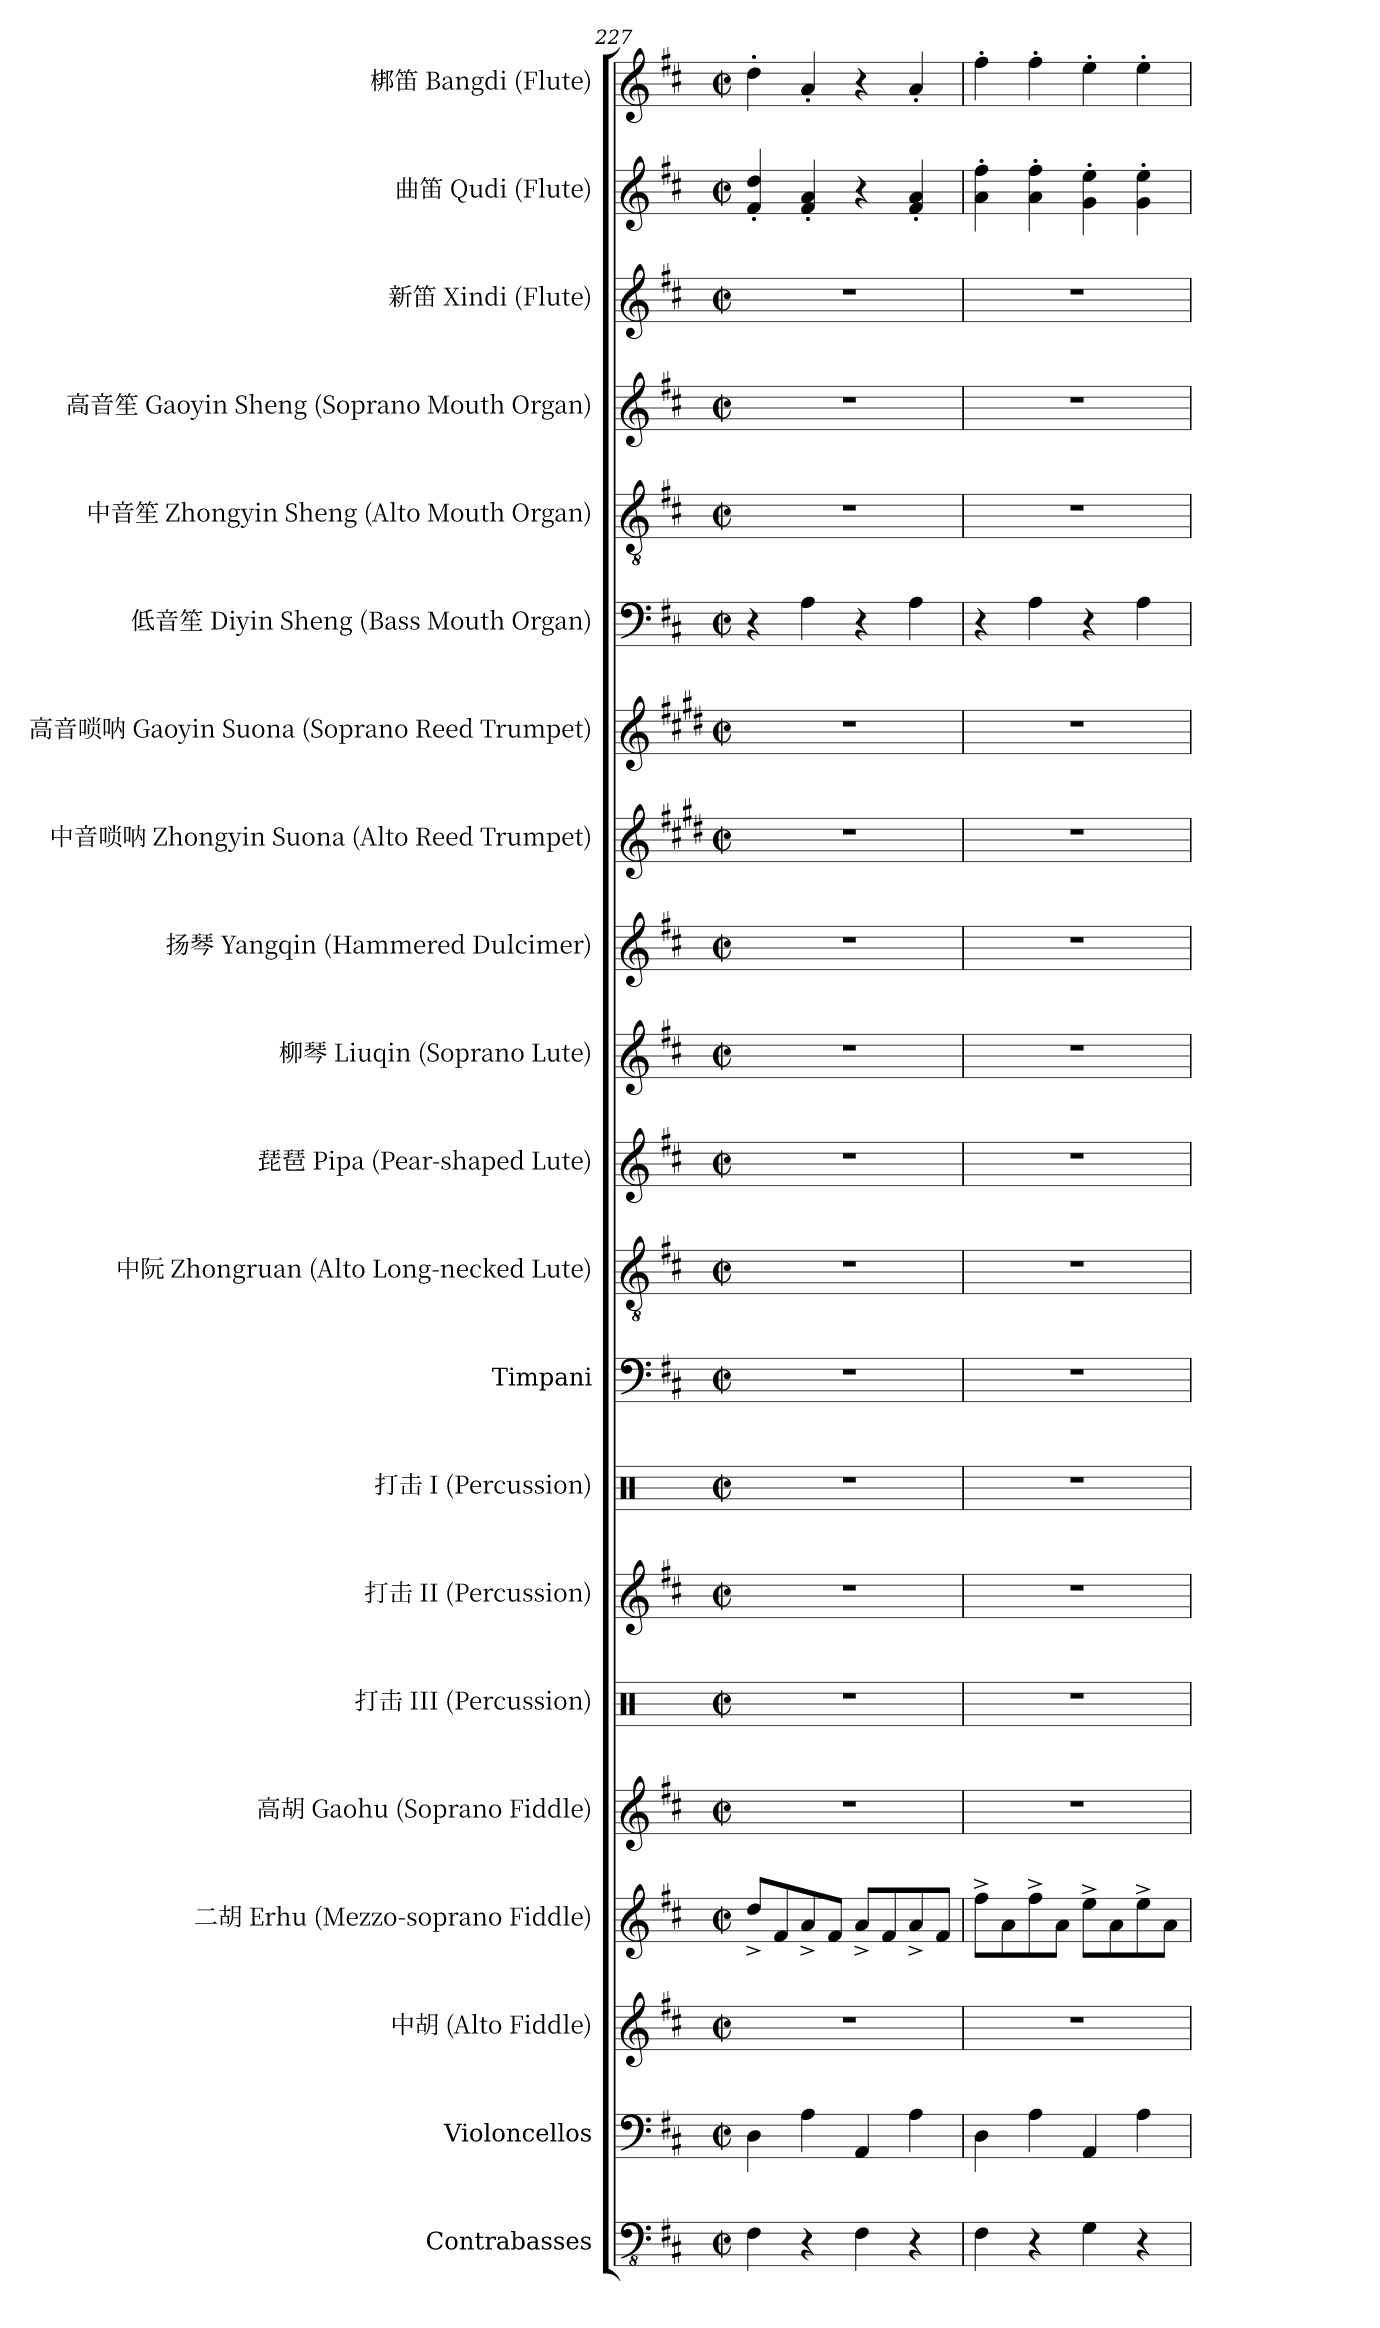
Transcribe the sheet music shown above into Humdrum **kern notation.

**kern	**kern	**kern	**kern	**kern	**kern	**kern	**kern	**kern	**kern	**kern	**kern	**kern	**kern	**kern	**kern	**kern	**kern	**kern	**kern	**kern
*part21	*part20	*part19	*part18	*part17	*part16	*part15	*part14	*part13	*part12	*part11	*part10	*part9	*part8	*part7	*part6	*part5	*part4	*part3	*part2	*part1
*staff21	*staff20	*staff19	*staff18	*staff17	*staff16	*staff15	*staff14	*staff13	*staff12	*staff11	*staff10	*staff9	*staff8	*staff7	*staff6	*staff5	*staff4	*staff3	*staff2	*staff1
*I"Contrabasses	*I"Violoncellos	*I"中胡 (Alto Fiddle)	*I"二胡 Erhu (Mezzo-soprano Fiddle)	*I"高胡 Gaohu (Soprano Fiddle)	*I"打击 III (Percussion)	*I"打击 II (Percussion)	*I"打击 I (Percussion)	*I"Timpani	*I"中阮 Zhongruan (Alto Long-necked Lute)	*I"琵琶 Pipa (Pear-shaped Lute)	*I"柳琴 Liuqin (Soprano Lute)	*I"扬琴 Yangqin  (Hammered Dulcimer)	*I"中音唢呐 Zhongyin Suona (Alto Reed Trumpet)	*I"高音唢呐 Gaoyin Suona (Soprano Reed Trumpet)	*I"低音笙 Diyin Sheng (Bass Mouth Organ)	*I"中音笙 Zhongyin Sheng (Alto Mouth Organ)	*I"高音笙 Gaoyin Sheng (Soprano Mouth Organ)	*I"新笛 Xindi (Flute)	*I"曲笛 Qudi (Flute)	*I"梆笛 Bangdi (Flute)
*I'Cbs.	*I'Vcs.	*	*	*	*I'打击 III	*I'打击 II	*I'打击 I	*I'Timp.	*	*	*	*	*	*	*	*	*	*	*	*
*clefFv4	*clefF4	*clefG2	*clefG2	*clefG2	*clefX	*clefG2	*clefX	*clefF4	*clefGv2	*clefG2	*clefG2	*clefG2	*clefG2	*clefG2	*clefF4	*clefGv2	*clefG2	*clefG2	*clefG2	*clefG2
*	*	*	*	*	*	*	*	*	*	*ITrd7c12	*	*	*ITrd1c2	*ITrd1c2	*	*	*	*	*	*
*k[f#c#]	*k[f#c#]	*k[f#c#]	*k[f#c#]	*k[f#c#]	*k[]	*k[f#c#]	*k[]	*k[f#c#]	*k[f#c#]	*k[f#c#]	*k[f#c#]	*k[f#c#]	*k[f#c#]	*k[f#c#]	*k[f#c#]	*k[f#c#]	*k[f#c#]	*k[f#c#]	*k[f#c#]	*k[f#c#]
*M2/2	*M2/2	*M2/2	*M2/2	*M2/2	*M2/2	*M2/2	*M2/2	*M2/2	*M2/2	*M2/2	*M2/2	*M2/2	*M2/2	*M2/2	*M2/2	*M2/2	*M2/2	*M2/2	*M2/2	*M2/2
*met(c|)	*met(c|)	*met(c|)	*met(c|)	*met(c|)	*met(c|)	*met(c|)	*met(c|)	*met(c|)	*met(c|)	*met(c|)	*met(c|)	*met(c|)	*met(c|)	*met(c|)	*met(c|)	*met(c|)	*met(c|)	*met(c|)	*met(c|)	*met(c|)
=227	=227	=227	=227	=227	=227	=227	=227	=227	=227	=227	=227	=227	=227	=227	=227	=227	=227	=227	=227	=227
4FF#\	4D\	1r	8dd^/L	1r	1r	1r	1r	1r	1r	1r	1r	1r	1r	1r	4r	1r	1r	1r	4f#/' 4dd/'	4dd'\
.	.	.	8f#/	.	.	.	.	.	.	.	.	.	.	.	.	.	.	.	.	.
4r	4A\	.	8a^/	.	.	.	.	.	.	.	.	.	.	.	4A\	.	.	.	4f#/' 4a/'	4a'/
.	.	.	8f#/J	.	.	.	.	.	.	.	.	.	.	.	.	.	.	.	.	.
4FF#\	4AA/	.	8a^/L	.	.	.	.	.	.	.	.	.	.	.	4r	.	.	.	4r	4r
.	.	.	8f#/	.	.	.	.	.	.	.	.	.	.	.	.	.	.	.	.	.
4r	4A\	.	8a^/	.	.	.	.	.	.	.	.	.	.	.	4A\	.	.	.	4f#/' 4a/'	4a'/
.	.	.	8f#/J	.	.	.	.	.	.	.	.	.	.	.	.	.	.	.	.	.
=228	=228	=228	=228	=228	=228	=228	=228	=228	=228	=228	=228	=228	=228	=228	=228	=228	=228	=228	=228	=228
4FF#\	4D\	1r	8ff#^\L	1r	1r	1r	1r	1r	1r	1r	1r	1r	1r	1r	4r	1r	1r	1r	4a\' 4ff#\'	4ff#'\
.	.	.	8a\	.	.	.	.	.	.	.	.	.	.	.	.	.	.	.	.	.
4r	4A\	.	8ff#^\	.	.	.	.	.	.	.	.	.	.	.	4A\	.	.	.	4a\' 4ff#\'	4ff#'\
.	.	.	8a\J	.	.	.	.	.	.	.	.	.	.	.	.	.	.	.	.	.
4GG\	4AA/	.	8ee^\L	.	.	.	.	.	.	.	.	.	.	.	4r	.	.	.	4g\' 4ee\'	4ee'\
.	.	.	8a\	.	.	.	.	.	.	.	.	.	.	.	.	.	.	.	.	.
4r	4A\	.	8ee^\	.	.	.	.	.	.	.	.	.	.	.	4A\	.	.	.	4g\' 4ee\'	4ee'\
.	.	.	8a\J	.	.	.	.	.	.	.	.	.	.	.	.	.	.	.	.	.
=	=	=	=	=	=	=	=	=	=	=	=	=	=	=	=	=	=	=	=	=
*-	*-	*-	*-	*-	*-	*-	*-	*-	*-	*-	*-	*-	*-	*-	*-	*-	*-	*-	*-	*-
